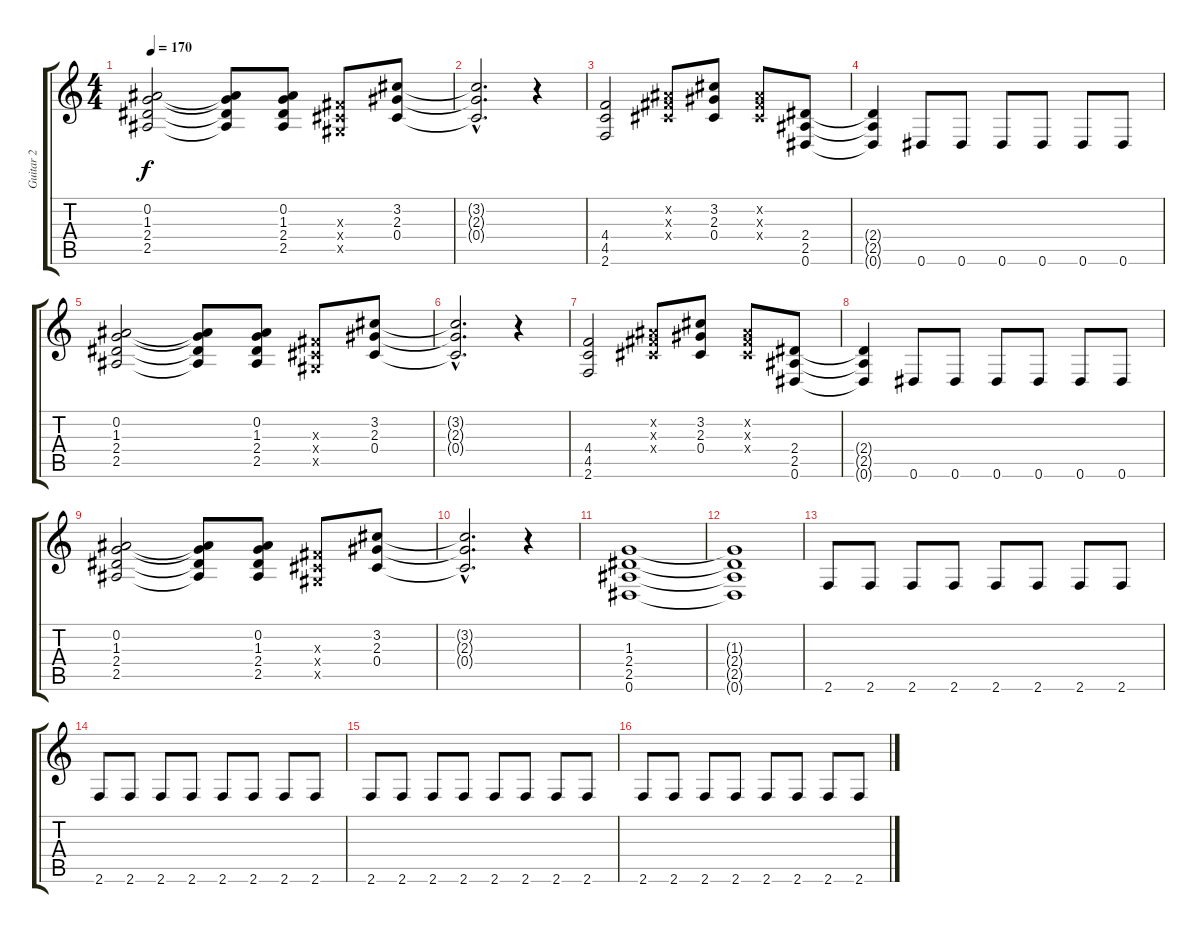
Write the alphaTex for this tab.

\track ("Guitar 2" "Guitar 2") {instrument distortionguitar}
\staff {score tabs}
\tuning (Eb4 Bb3 Gb3 Db3 Ab2 Eb2) {hide}
\ts (4 4)
\tempo 170
\clef g2
\ks c
(0.2 1.3 2.4 2.5).2{dy f} (0.2{t} 1.3{t} 2.4{t} 2.5{t}).8 (0.2 1.3 2.4 2.5).8 (0.3{x} 0.4{x} 0.5{x}).8 (3.2 2.3 0.4).8 |
(3.2{hac t} 2.3{hac t} 0.4{hac t}).2{d} r.4 |
(4.4 4.5 2.6).2 (0.2{x} 0.3{x} 0.4{x}).8 (3.2 2.3 0.4).8 (0.2{x} 0.3{x} 0.4{x}).8 (2.4 2.5 0.6).8 |
(2.4{t} 2.5{t} 0.6{t}).4 0.6.8 0.6.8 0.6.8 0.6.8 0.6.8 0.6.8 |
(0.2 1.3 2.4 2.5).2 (0.2{t} 1.3{t} 2.4{t} 2.5{t}).8 (0.2 1.3 2.4 2.5).8 (0.3{x} 0.4{x} 0.5{x}).8 (3.2 2.3 0.4).8 |
(3.2{hac t} 2.3{hac t} 0.4{hac t}).2{d} r.4 |
(4.4 4.5 2.6).2 (0.2{x} 0.3{x} 0.4{x}).8 (3.2 2.3 0.4).8 (0.2{x} 0.3{x} 0.4{x}).8 (2.4 2.5 0.6).8 |
(2.4{t} 2.5{t} 0.6{t}).4 0.6.8 0.6.8 0.6.8 0.6.8 0.6.8 0.6.8 |
(0.2 1.3 2.4 2.5).2 (0.2{t} 1.3{t} 2.4{t} 2.5{t}).8 (0.2 1.3 2.4 2.5).8 (0.3{x} 0.4{x} 0.5{x}).8 (3.2 2.3 0.4).8 |
(3.2{hac t} 2.3{hac t} 0.4{hac t}).2{d} r.4 |
(1.3 2.4 2.5 0.6).1 |
(1.3{t} 2.4{t} 2.5{t} 0.6{t}).1 |
2.6.8 2.6.8 2.6.8 2.6.8 2.6.8 2.6.8 2.6.8 2.6.8 |
2.6.8 2.6.8 2.6.8 2.6.8 2.6.8 2.6.8 2.6.8 2.6.8 |
2.6.8 2.6.8 2.6.8 2.6.8 2.6.8 2.6.8 2.6.8 2.6.8 |
2.6.8 2.6.8 2.6.8 2.6.8 2.6.8 2.6.8 2.6.8 2.6.8
